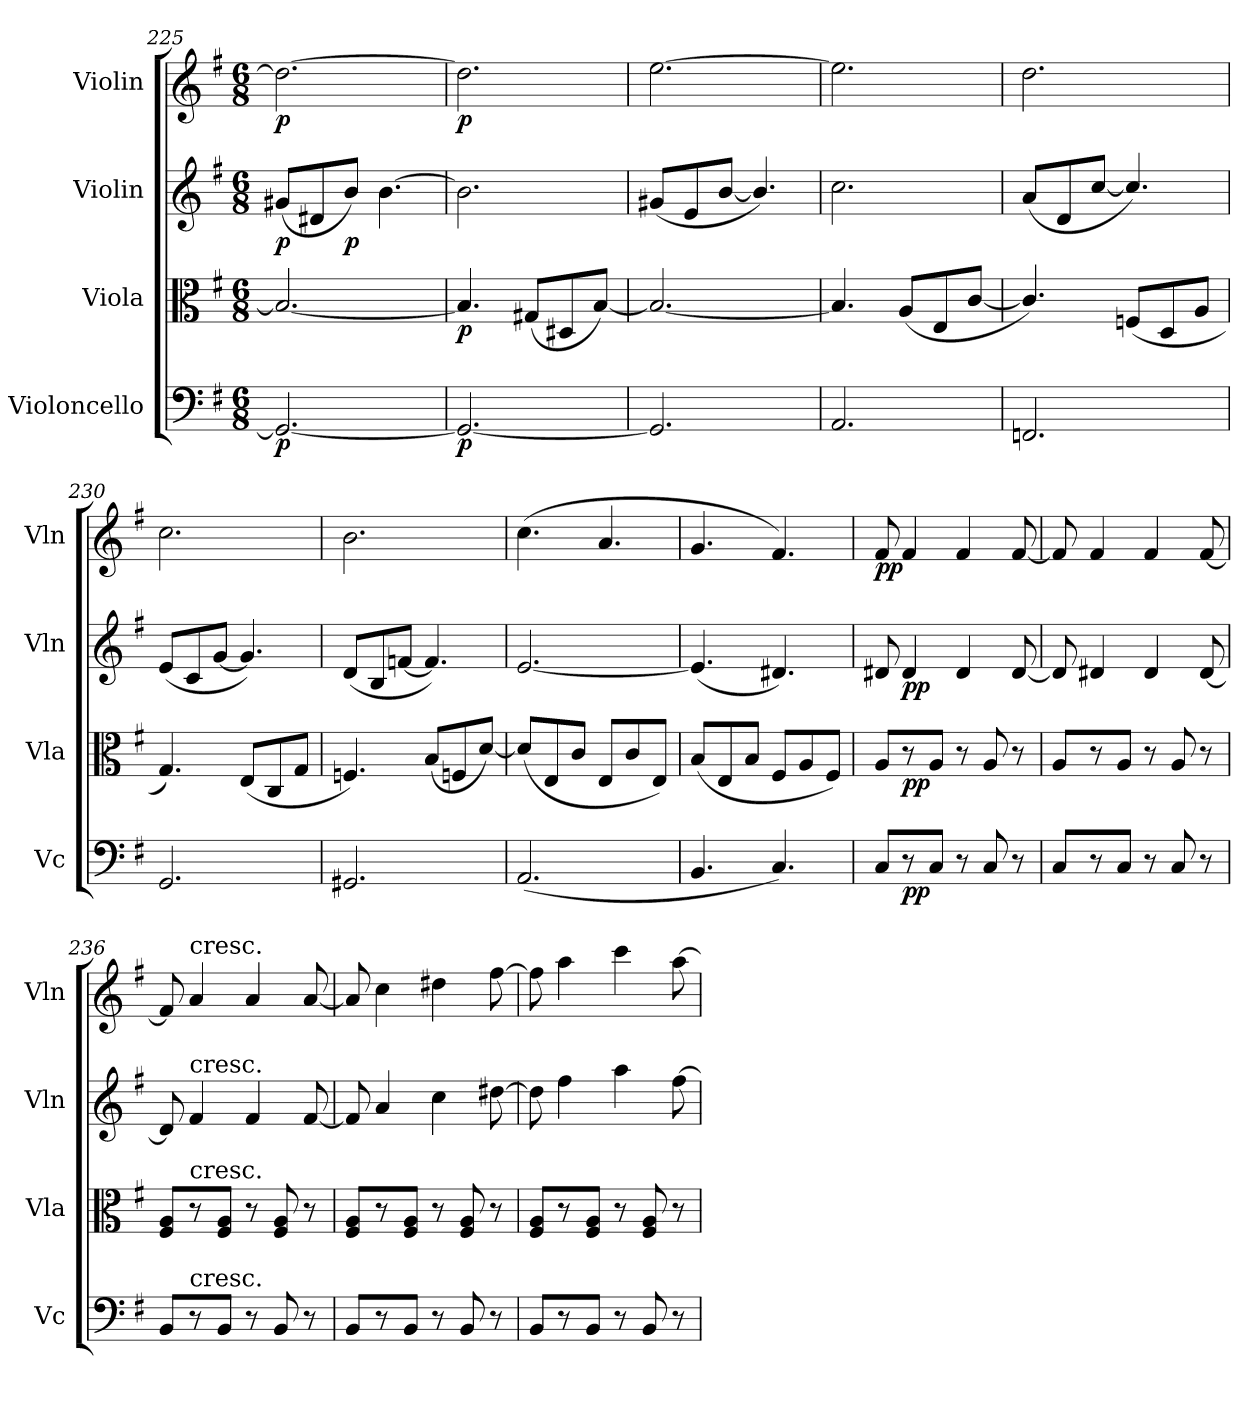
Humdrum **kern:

**kern	**dynam	**kern	**dynam	**kern	**dynam	**kern	**dynam
*part4	*part4	*part3	*part3	*part2	*part2	*part1	*part1
*staff4	*staff4	*staff3	*staff3	*staff2	*staff2	*staff1	*staff1
*I"Violoncello	*	*I"Viola	*	*I"Violin	*	*I"Violin	*
*I'Vc	*	*I'Vla	*	*I'Vln	*	*I'Vln	*
*clefF4	*	*clefC3	*	*clefG2	*	*clefG2	*
*k[f#]	*	*k[f#]	*	*k[f#]	*	*k[f#]	*
*e:	*	*e:	*	*e:	*	*e:	*
*M6/8	*	*M6/8	*	*M6/8	*	*M6/8	*
=225	=225	=225	=225	=225	=225	=225	=225
2.GG#/_	p	2.B/_	.	(8g#X/L	p	2.dd#\_	p
.	.	.	.	8d#X/	.	.	.
.	.	.	.	8b/J)	p	.	.
.	.	.	.	[4.b\	.	.	.
=226	=226	=226	=226	=226	=226	=226	=226
2.GG#/_	p	4.B/]	p	2.b\]	.	2.dd#\]	p
.	.	(8G#X/L	.	.	.	.	.
.	.	8D#X/	.	.	.	.	.
.	.	[8B/J)	.	.	.	.	.
=227	=227	=227	=227	=227	=227	=227	=227
2.GG#/]	.	2.B/_	.	(8g#X/L	.	[2.ee\	.
.	.	.	.	8e/	.	.	.
.	.	.	.	[8b/J	.	.	.
.	.	.	.	4.b/])	.	.	.
=228	=228	=228	=228	=228	=228	=228	=228
2.AA/	.	4.B/]	.	2.cc\	.	2.ee\]	.
.	.	(8A/L	.	.	.	.	.
.	.	8E/	.	.	.	.	.
.	.	[8c/J	.	.	.	.	.
=229	=229	=229	=229	=229	=229	=229	=229
2.FFn/	.	4.c/])	.	(8a/L	.	2.dd\	.
.	.	.	.	8d/	.	.	.
.	.	.	.	[8cc/J	.	.	.
.	.	(8Fn/L	.	4.cc/])	.	.	.
.	.	8D/	.	.	.	.	.
.	.	8A/J	.	.	.	.	.
=230	=230	=230	=230	=230	=230	=230	=230
2.GG/	.	4.G/)	.	(8e/L	.	2.cc\	.
.	.	.	.	8c/	.	.	.
.	.	.	.	[8g/J	.	.	.
.	.	(8E/L	.	4.g/])	.	.	.
.	.	8C/	.	.	.	.	.
.	.	8G/J	.	.	.	.	.
=231	=231	=231	=231	=231	=231	=231	=231
2.GG#X/	.	4.Fn/)	.	(8d/L	.	2.b\	.
.	.	.	.	8B/	.	.	.
.	.	.	.	[8fn/J	.	.	.
.	.	(8B/L	.	4.f/])	.	.	.
.	.	8Fn/	.	.	.	.	.
.	.	[8d/J)	.	.	.	.	.
=232	=232	=232	=232	=232	=232	=232	=232
(2.AA/	.	(8d/L]	.	[2.e/	.	(4.cc\	.
.	.	8E/	.	.	.	.	.
.	.	8c/J	.	.	.	.	.
.	.	8E/L	.	.	.	4.a/	.
.	.	8c/	.	.	.	.	.
.	.	8E/J)	.	.	.	.	.
=233	=233	=233	=233	=233	=233	=233	=233
4.BB/	.	(8B/L	.	(4.e/]	.	4.g/	.
.	.	8E/	.	.	.	.	.
.	.	8B/J	.	.	.	.	.
4.C/)	.	8F#/L	.	4.d#X/)	.	4.f#/)	.
.	.	8A/	.	.	.	.	.
.	.	8F#/J)	.	.	.	.	.
=234	=234	=234	=234	=234	=234	=234	=234
8C/L	.	8A/L	.	8d#X/	.	8f#/	pp
8r	pp	8r	pp	4d#/	pp	4f#/	.
8C/J	.	8A/J	.	.	.	.	.
8r	.	8r	.	4d#/	.	4f#/	.
8C/	.	8A/	.	.	.	.	.
8r	.	8r	.	[8d#/	.	[8f#/	.
=235	=235	=235	=235	=235	=235	=235	=235
8C/L	.	8A/L	.	8d#/]	.	8f#/]	.
8r	.	8r	.	4d#X/	.	4f#/	.
8C/J	.	8A/J	.	.	.	.	.
8r	.	8r	.	4d#/	.	4f#/	.
8C/	.	8A/	.	.	.	.	.
8r	.	8r	.	[8d#/	.	[8f#/	.
=236	=236	=236	=236	=236	=236	=236	=236
8BB/L	.	8F#/ 8A/L	.	8d#/]	.	8f#/]	.
!	!	!	!	!	!	!LO:TX:t=cresc.	!
!	!	!	!	!LO:TX:t=cresc.	!	!	!
!	!	!LO:TX:t=cresc.	!	!	!	!	!
!LO:TX:t=cresc.	!	!	!	!	!	!	!
8r	.	8r	.	4f#/	.	4a/	.
8BB/J	.	8F#/ 8A/J	.	.	.	.	.
8r	.	8r	.	4f#/	.	4a/	.
8BB/	.	8F#/ 8A/	.	.	.	.	.
8r	.	8r	.	[8f#/	.	[8a/	.
=237	=237	=237	=237	=237	=237	=237	=237
8BB/L	.	8F#/ 8A/L	.	8f#/]	.	8a/]	.
8r	.	8r	.	4a/	.	4cc\	.
8BB/J	.	8F#/ 8A/J	.	.	.	.	.
8r	.	8r	.	4cc\	.	4dd#X\	.
8BB/	.	8F#/ 8A/	.	.	.	.	.
8r	.	8r	.	[8dd#X\	.	[8ff#\	.
=238	=238	=238	=238	=238	=238	=238	=238
8BB/L	.	8F#/ 8A/L	.	8dd#\]	.	8ff#\]	.
8r	.	8r	.	4ff#\	.	4aa\	.
8BB/J	.	8F#/ 8A/J	.	.	.	.	.
8r	.	8r	.	4aa\	.	4ccc\	.
8BB/	.	8F#/ 8A/	.	.	.	.	.
8r	.	8r	.	[8ff#\	.	[8aa\	.
=	=	=	=	=	=	=	=
*-	*-	*-	*-	*-	*-	*-	*-
